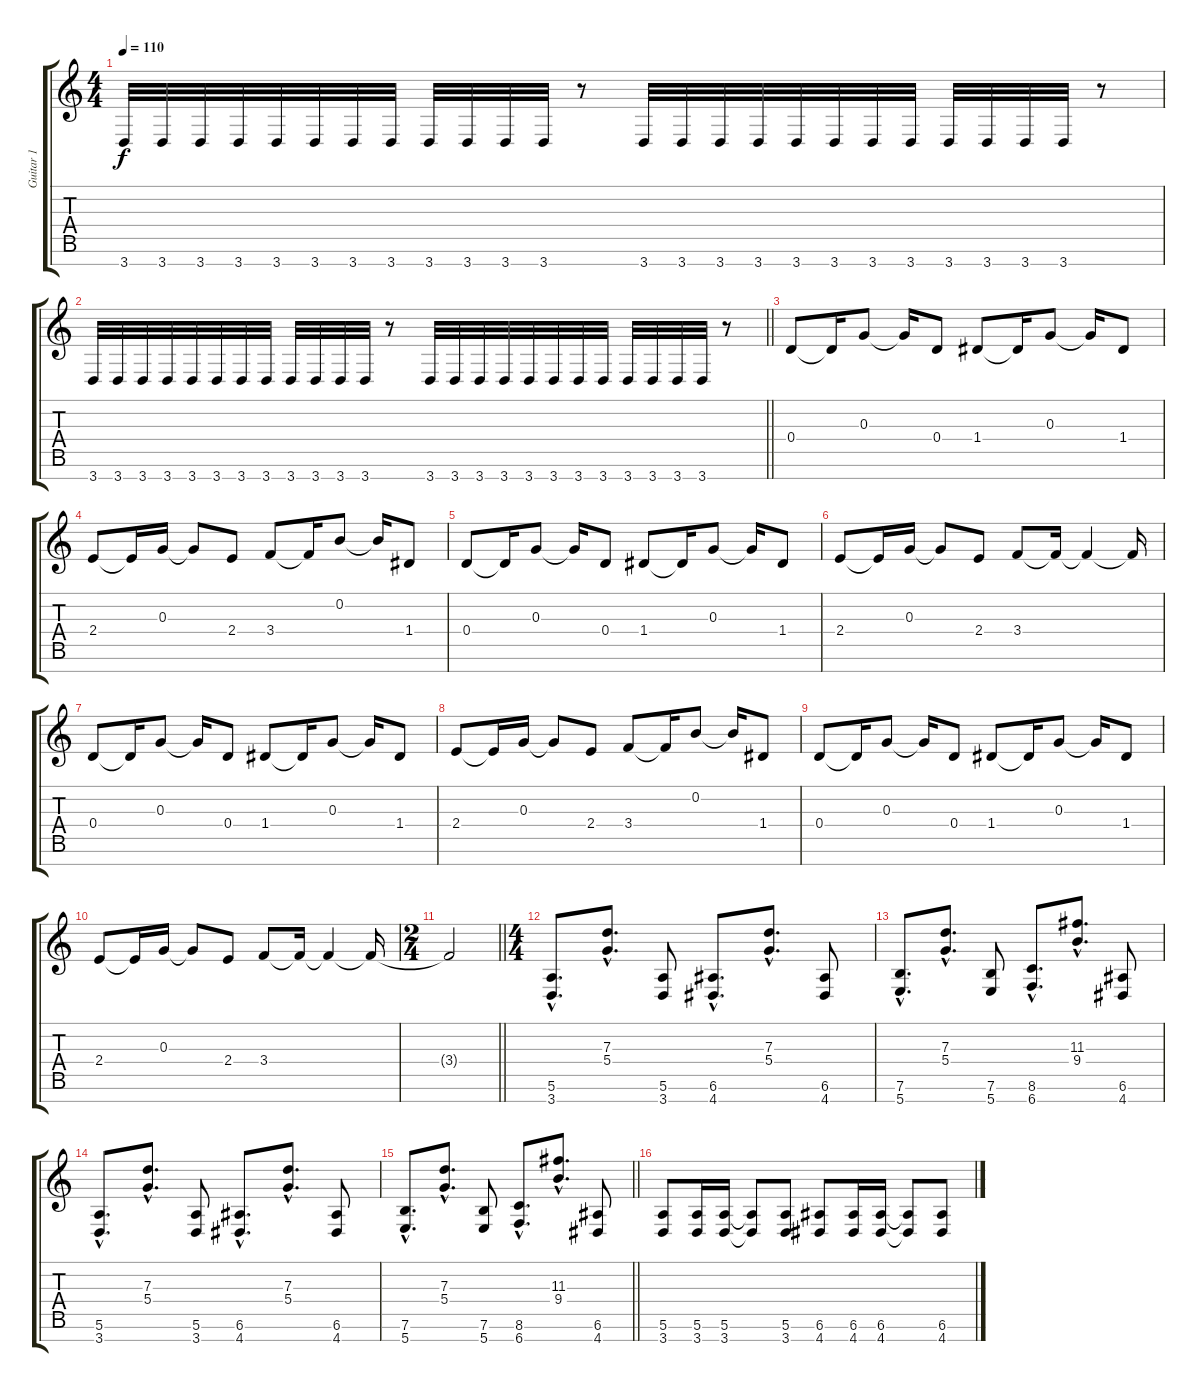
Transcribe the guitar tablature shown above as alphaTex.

\track ("Guitar 1" "Guitar 1") {instrument distortionguitar}
\staff {score tabs}
\tuning (E4 B3 G3 D3 A2 E2 B1) {hide}
\ts (4 4)
\tempo 110
\clef g2
\ks c
3.7.32{dy f} 3.7.32 3.7.32 3.7.32 3.7.32 3.7.32 3.7.32 3.7.32 3.7.32 3.7.32 3.7.32 3.7.32 r.8 3.7.32 3.7.32 3.7.32 3.7.32 3.7.32 3.7.32 3.7.32 3.7.32 3.7.32 3.7.32 3.7.32 3.7.32 r.8 |
\barLineRight lightlight
3.7.32 3.7.32 3.7.32 3.7.32 3.7.32 3.7.32 3.7.32 3.7.32 3.7.32 3.7.32 3.7.32 3.7.32 r.8 3.7.32 3.7.32 3.7.32 3.7.32 3.7.32 3.7.32 3.7.32 3.7.32 3.7.32 3.7.32 3.7.32 3.7.32 r.8 |
0.4.8{volume 8 instrument electricguitarmuted} 0.4{t}.16 0.3.8 0.3{t}.16 0.4.8 1.4.8 1.4{t}.16 0.3.8 0.3{t}.16 1.4.8 |
2.4.8 2.4{t}.16 0.3.16 0.3{t}.8 2.4.8 3.4.8 3.4{t}.16 0.2.8 0.2{t}.16 1.4.8 |
0.4.8 0.4{t}.16 0.3.8 0.3{t}.16 0.4.8 1.4.8 1.4{t}.16 0.3.8 0.3{t}.16 1.4.8 |
2.4.8 2.4{t}.16 0.3.16 0.3{t}.8 2.4.8 3.4.8 3.4{t}.16 3.4{t}.4 3.4{t}.16 |
0.4.8 0.4{t}.16 0.3.8 0.3{t}.16 0.4.8 1.4.8 1.4{t}.16 0.3.8 0.3{t}.16 1.4.8 |
2.4.8 2.4{t}.16 0.3.16 0.3{t}.8 2.4.8 3.4.8 3.4{t}.16 0.2.8 0.2{t}.16 1.4.8 |
0.4.8 0.4{t}.16 0.3.8 0.3{t}.16 0.4.8 1.4.8 1.4{t}.16 0.3.8 0.3{t}.16 1.4.8 |
2.4.8 2.4{t}.16 0.3.16 0.3{t}.8 2.4.8 3.4.8{volume 0} 3.4{t}.16 3.4{t}.4 3.4{t}.16 |
\ts (2 4)
\barLineRight lightlight
3.4{t}.2 |
\ts (4 4)
(5.6{hac} 3.7{hac}).8{d volume 16 instrument distortionguitar} (7.3{hac} 5.4{hac}).8{d} (5.6 3.7).8 (6.6{hac} 4.7{hac}).8{d} (7.3{hac} 5.4{hac}).8{d} (6.6 4.7).8 |
(7.6{hac} 5.7{hac}).8{d} (7.3{hac} 5.4{hac}).8{d} (7.6 5.7).8 (8.6{hac} 6.7{hac}).8{d} (11.3{hac} 9.4{hac}).8{d} (6.6 4.7).8 |
(5.6{hac} 3.7{hac}).8{d} (7.3{hac} 5.4{hac}).8{d} (5.6 3.7).8 (6.6{hac} 4.7{hac}).8{d} (7.3{hac} 5.4{hac}).8{d} (6.6 4.7).8 |
\barLineRight lightlight
(7.6{hac} 5.7{hac}).8{d} (7.3{hac} 5.4{hac}).8{d} (7.6 5.7).8 (8.6{hac} 6.7{hac}).8{d} (11.3{hac} 9.4{hac}).8{d} (6.6 4.7).8 |
(5.6 3.7).8 (5.6 3.7).16 (5.6 3.7).16 (5.6{t} 3.7{t}).8 (5.6 3.7).8 (6.6 4.7).8 (6.6 4.7).16 (6.6 4.7).16 (6.6{t} 4.7{t}).8 (6.6 4.7).8
